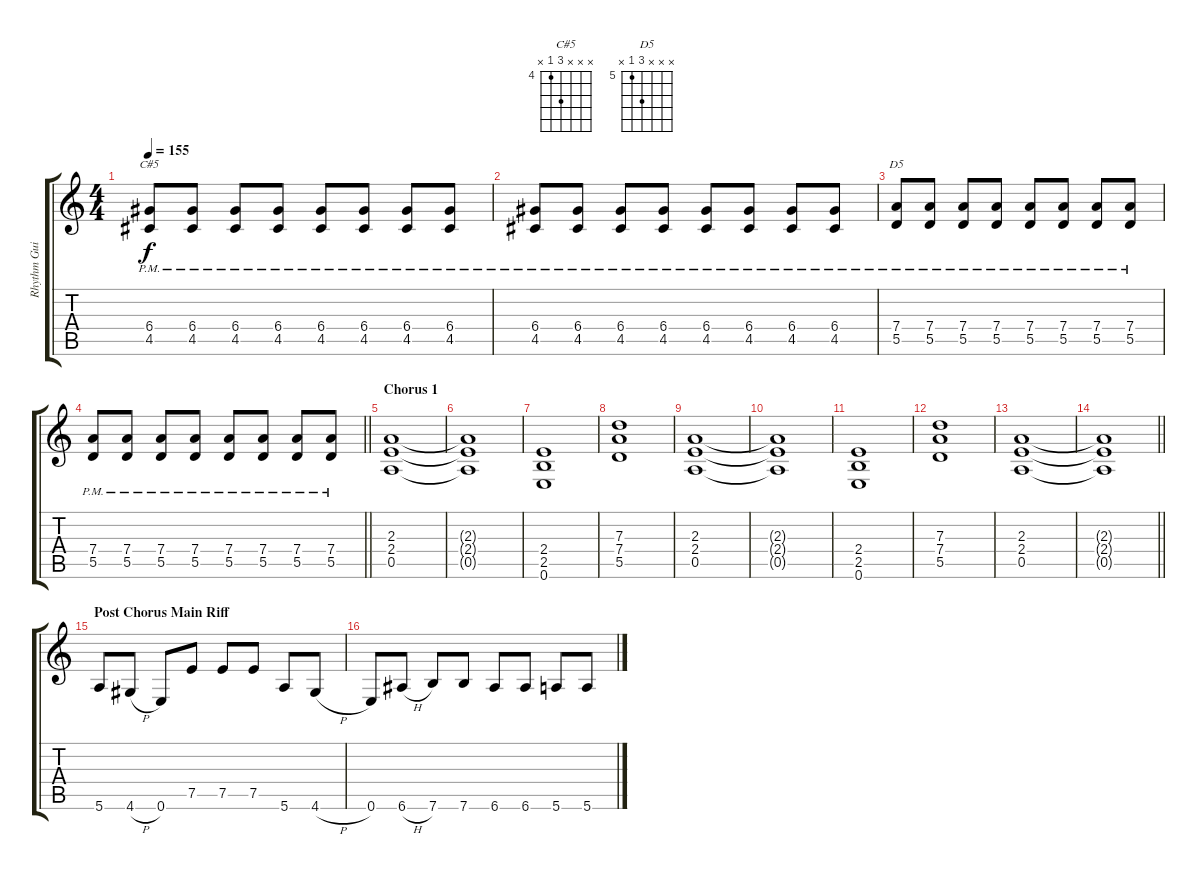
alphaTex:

\track ("Rhythm Guitar Left (Tom)" "Rhythm Gui") {instrument overdrivenguitar}
\staff {score tabs}
\tuning (E4 B3 G3 D3 A2 E2) {hide}
\chord ("C#5" x x x 6 4 x) {firstfret 4}
\chord ("D5" x x x 7 5 x) {firstfret 5}
\ts (4 4)
\tempo 155
\clef g2
\ks c
(6.4{pm} 4.5{pm}).8{ch "C#5" dy f} (6.4{pm} 4.5{pm}).8 (6.4{pm} 4.5{pm}).8 (6.4{pm} 4.5{pm}).8 (6.4{pm} 4.5{pm}).8 (6.4{pm} 4.5{pm}).8 (6.4{pm} 4.5{pm}).8 (6.4{pm} 4.5{pm}).8 |
(6.4{pm} 4.5{pm}).8 (6.4{pm} 4.5{pm}).8 (6.4{pm} 4.5{pm}).8 (6.4{pm} 4.5{pm}).8 (6.4{pm} 4.5{pm}).8 (6.4{pm} 4.5{pm}).8 (6.4{pm} 4.5{pm}).8 (6.4{pm} 4.5{pm}).8 |
(7.4{pm} 5.5{pm}).8{ch "D5"} (7.4{pm} 5.5{pm}).8 (7.4{pm} 5.5{pm}).8 (7.4{pm} 5.5{pm}).8 (7.4{pm} 5.5{pm}).8 (7.4{pm} 5.5{pm}).8 (7.4{pm} 5.5{pm}).8 (7.4{pm} 5.5{pm}).8 |
\barLineRight lightlight
(7.4{pm} 5.5{pm}).8 (7.4{pm} 5.5{pm}).8 (7.4{pm} 5.5{pm}).8 (7.4{pm} 5.5{pm}).8 (7.4{pm} 5.5{pm}).8 (7.4{pm} 5.5{pm}).8 (7.4{pm} 5.5{pm}).8 (7.4{pm} 5.5{pm}).8 |
\section ("" "Chorus 1")
(2.3 2.4 0.5).1 |
(2.3{t} 2.4{t} 0.5{t}).1 |
(2.4 2.5 0.6).1 |
(7.3 7.4 5.5).1 |
(2.3 2.4 0.5).1 |
(2.3{t} 2.4{t} 0.5{t}).1 |
(2.4 2.5 0.6).1 |
(7.3 7.4 5.5).1 |
(2.3 2.4 0.5).1{volume 0} |
\barLineRight lightlight
(2.3{t} 2.4{t} 0.5{t}).1 |
\section ("" "Post Chorus Main Riff")
5.6.8{volume 16} 4.6{h}.8 0.6.8 7.5.8 7.5.8 7.5.8 5.6.8 4.6{h}.8 |
0.6.8 6.6{h}.8 7.6.8 7.6.8 6.6.8 6.6.8 5.6.8 5.6.8
